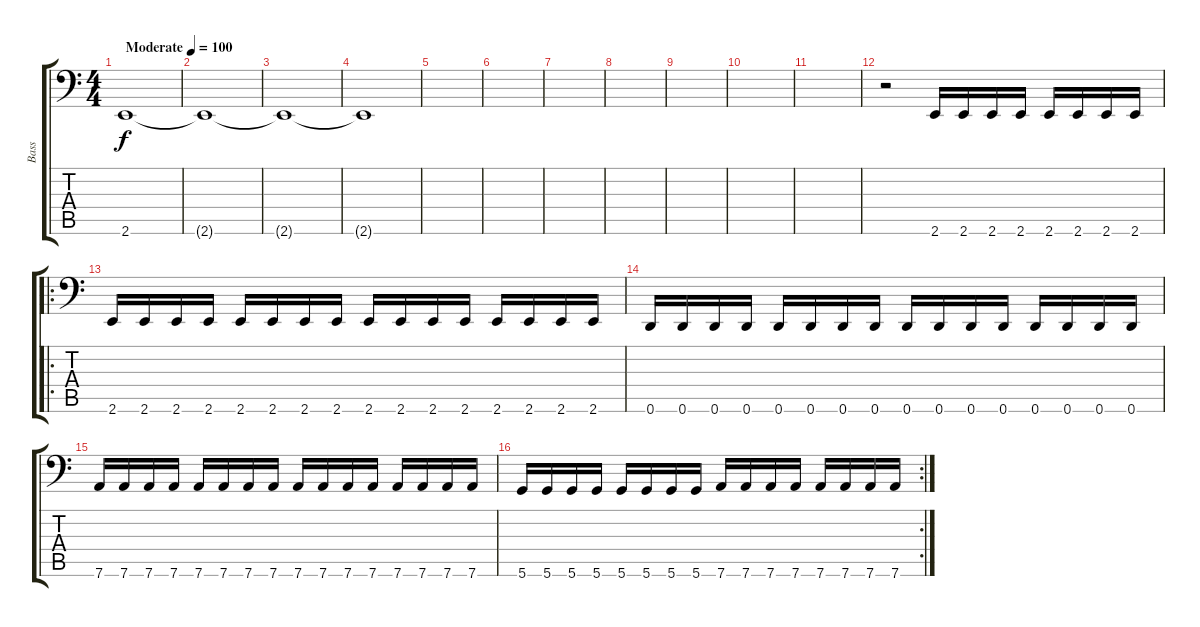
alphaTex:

\track ("Bass" "Bass") {instrument electricbasspick}
\staff {score tabs}
\tuning (E3 B2 G2 D2 A1 D1) {hide}
\ts (4 4)
\tempo (100 "Moderate")
\clef f4
\ks c
2.6.1{dy f instrument electricbasspick} |
2.6{t}.1 |
2.6{t}.1 |
2.6{t}.1 |
|
|
|
|
|
|
|
r.2{volume 0} 2.6.16{volume 13} 2.6.16 2.6.16 2.6.16 2.6.16 2.6.16 2.6.16 2.6.16 |
\ro
2.6.16 2.6.16 2.6.16 2.6.16 2.6.16 2.6.16 2.6.16 2.6.16 2.6.16 2.6.16 2.6.16 2.6.16 2.6.16 2.6.16 2.6.16 2.6.16 |
0.6.16 0.6.16 0.6.16 0.6.16 0.6.16 0.6.16 0.6.16 0.6.16 0.6.16 0.6.16 0.6.16 0.6.16 0.6.16 0.6.16 0.6.16 0.6.16 |
7.6.16 7.6.16 7.6.16 7.6.16 7.6.16 7.6.16 7.6.16 7.6.16 7.6.16 7.6.16 7.6.16 7.6.16 7.6.16 7.6.16 7.6.16 7.6.16 |
\rc 2
5.6.16 5.6.16 5.6.16 5.6.16 5.6.16 5.6.16 5.6.16 5.6.16 7.6.16 7.6.16 7.6.16 7.6.16 7.6.16 7.6.16 7.6.16 7.6.16
